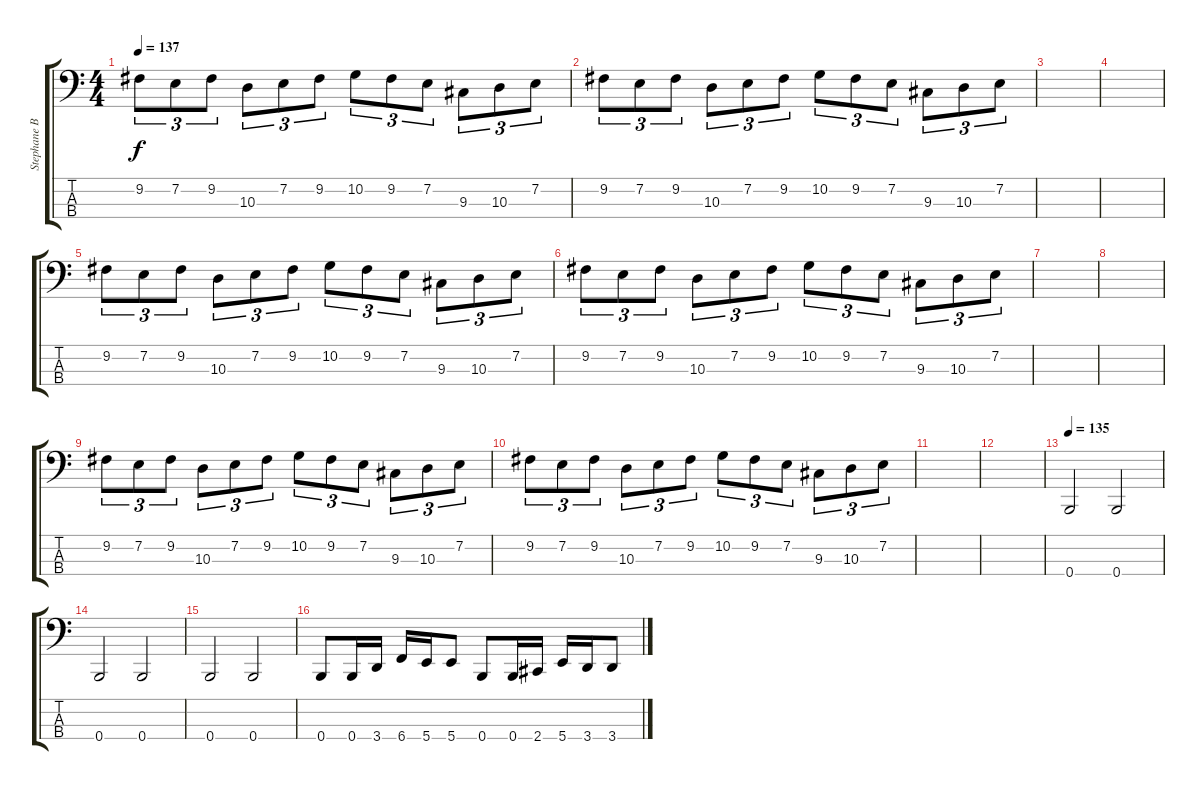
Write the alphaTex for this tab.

\track ("Stephane Barbe (Bass)" "Stephane B") {instrument electricbasspick}
\staff {score tabs}
\tuning (D2 A1 E1 B0) {hide}
\ts (4 4)
\tempo 137
\clef f4
\ks c
9.2.8{tu (3 2) dy f} 7.2.8{tu (3 2)} 9.2.8{tu (3 2)} 10.3.8{tu (3 2)} 7.2.8{tu (3 2)} 9.2.8{tu (3 2)} 10.2.8{tu (3 2)} 9.2.8{tu (3 2)} 7.2.8{tu (3 2)} 9.3.8{tu (3 2)} 10.3.8{tu (3 2)} 7.2.8{tu (3 2)} |
9.2.8{tu (3 2)} 7.2.8{tu (3 2)} 9.2.8{tu (3 2)} 10.3.8{tu (3 2)} 7.2.8{tu (3 2)} 9.2.8{tu (3 2)} 10.2.8{tu (3 2)} 9.2.8{tu (3 2)} 7.2.8{tu (3 2)} 9.3.8{tu (3 2)} 10.3.8{tu (3 2)} 7.2.8{tu (3 2)} |
|
|
9.2.8{tu (3 2)} 7.2.8{tu (3 2)} 9.2.8{tu (3 2)} 10.3.8{tu (3 2)} 7.2.8{tu (3 2)} 9.2.8{tu (3 2)} 10.2.8{tu (3 2)} 9.2.8{tu (3 2)} 7.2.8{tu (3 2)} 9.3.8{tu (3 2)} 10.3.8{tu (3 2)} 7.2.8{tu (3 2)} |
9.2.8{tu (3 2)} 7.2.8{tu (3 2)} 9.2.8{tu (3 2)} 10.3.8{tu (3 2)} 7.2.8{tu (3 2)} 9.2.8{tu (3 2)} 10.2.8{tu (3 2)} 9.2.8{tu (3 2)} 7.2.8{tu (3 2)} 9.3.8{tu (3 2)} 10.3.8{tu (3 2)} 7.2.8{tu (3 2)} |
|
|
9.2.8{tu (3 2)} 7.2.8{tu (3 2)} 9.2.8{tu (3 2)} 10.3.8{tu (3 2)} 7.2.8{tu (3 2)} 9.2.8{tu (3 2)} 10.2.8{tu (3 2)} 9.2.8{tu (3 2)} 7.2.8{tu (3 2)} 9.3.8{tu (3 2)} 10.3.8{tu (3 2)} 7.2.8{tu (3 2)} |
9.2.8{tu (3 2)} 7.2.8{tu (3 2)} 9.2.8{tu (3 2)} 10.3.8{tu (3 2)} 7.2.8{tu (3 2)} 9.2.8{tu (3 2)} 10.2.8{tu (3 2)} 9.2.8{tu (3 2)} 7.2.8{tu (3 2)} 9.3.8{tu (3 2)} 10.3.8{tu (3 2)} 7.2.8{tu (3 2)} |
|
|
\tempo 135
0.4.2 0.4.2 |
0.4.2 0.4.2 |
0.4.2 0.4.2 |
0.4.8 0.4.16 3.4.16 6.4.16 5.4.16 5.4.8 0.4.8 0.4.16 2.4.16 5.4.16 3.4.16 3.4.8
